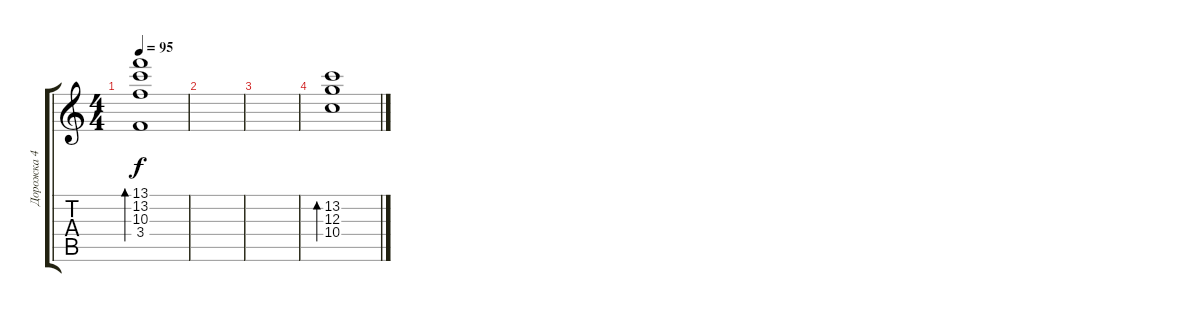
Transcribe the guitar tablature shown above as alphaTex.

\track ("Дорожка 4" "Дорожка 4") {instrument electricguitarjazz}
\staff {score tabs}
\tuning (E4 B3 G3 D3 A2 E2) {hide}
\ts (4 4)
\tempo 95
\clef g2
\ks c
(13.1 13.2 10.3 3.4).1{bd 240 dy f} |
|
|
(13.2 12.3 10.4).1{bd 240}
